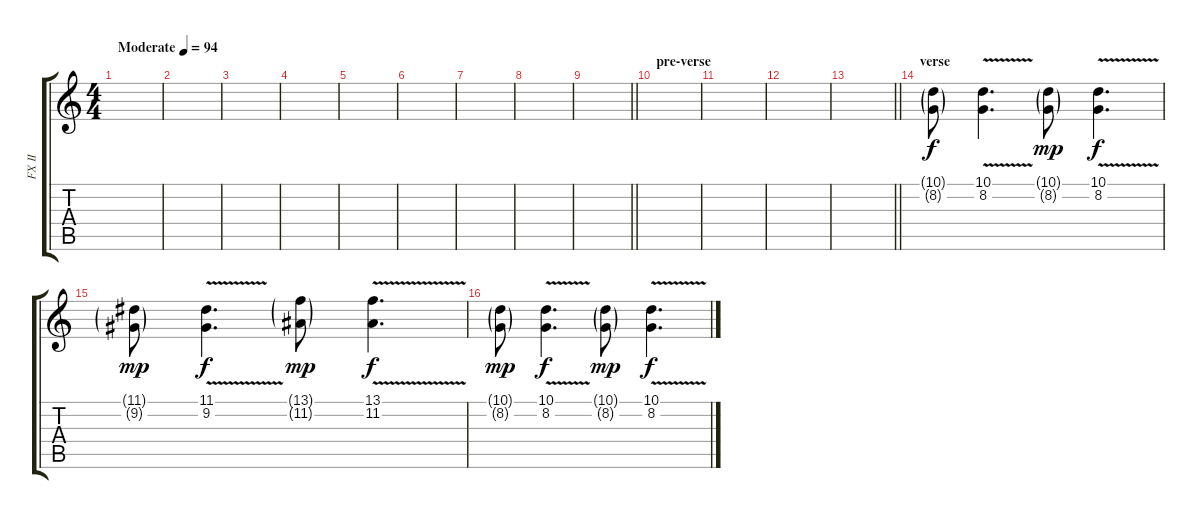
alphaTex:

\track ("FX II" "FX II") {instrument lead3calliope}
\staff {score tabs}
\tuning (E4 B3 G3 D3 A2 E2) {hide}
\ts (4 4)
\tempo (94 "Moderate")
\clef g2
\ks c
|
|
|
|
|
|
|
|
\barLineRight lightlight
|
\section ("" "pre-verse")
|
|
|
\barLineRight lightlight
|
\section ("" "verse")
(10.1{g} 8.2{g}).8 (10.1{v} 8.2{v}).4{d dy f} (10.1{g} 8.2{g}).8{dy mp} (10.1{v} 8.2{v}).4{d dy f} |
(11.1{g} 9.2{g}).8{dy mp} (11.1{v} 9.2{v}).4{d dy f} (13.1{g} 11.2{g}).8{dy mp} (13.1{v} 11.2{v}).4{d dy f} |
(10.1{g} 8.2{g}).8{dy mp} (10.1{v} 8.2{v}).4{d dy f} (10.1{g} 8.2{g}).8{dy mp} (10.1{v} 8.2{v}).4{d dy f}
